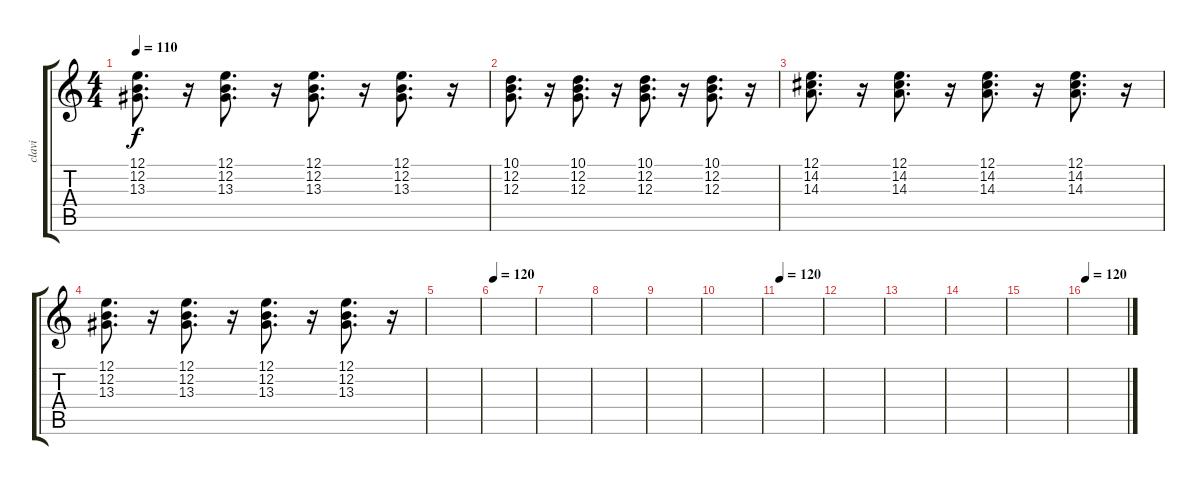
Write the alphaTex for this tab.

\track ("clavi" "clavi") {instrument electricgrandpiano}
\staff {score tabs}
\tuning (E4 B3 G3 D3 A2 E2) {hide}
\ts (4 4)
\tempo 110
\clef g2
\ks c
(12.1 12.2 13.3).8{d dy f} r.16 (12.1 12.2 13.3).8{d} r.16 (12.1 12.2 13.3).8{d} r.16 (12.1 12.2 13.3).8{d} r.16 |
(10.1 12.2 12.3).8{d} r.16 (10.1 12.2 12.3).8{d} r.16 (10.1 12.2 12.3).8{d} r.16 (10.1 12.2 12.3).8{d} r.16 |
(12.1 14.2 14.3).8{d} r.16 (12.1 14.2 14.3).8{d} r.16 (12.1 14.2 14.3).8{d} r.16 (12.1 14.2 14.3).8{d} r.16 |
(12.1 12.2 13.3).8{d} r.16 (12.1 12.2 13.3).8{d} r.16 (12.1 12.2 13.3).8{d} r.16 (12.1 12.2 13.3).8{d} r.16 |
|
\tempo 120
|
|
|
|
|
\tempo 120
|
|
|
|
|
\tempo 120
